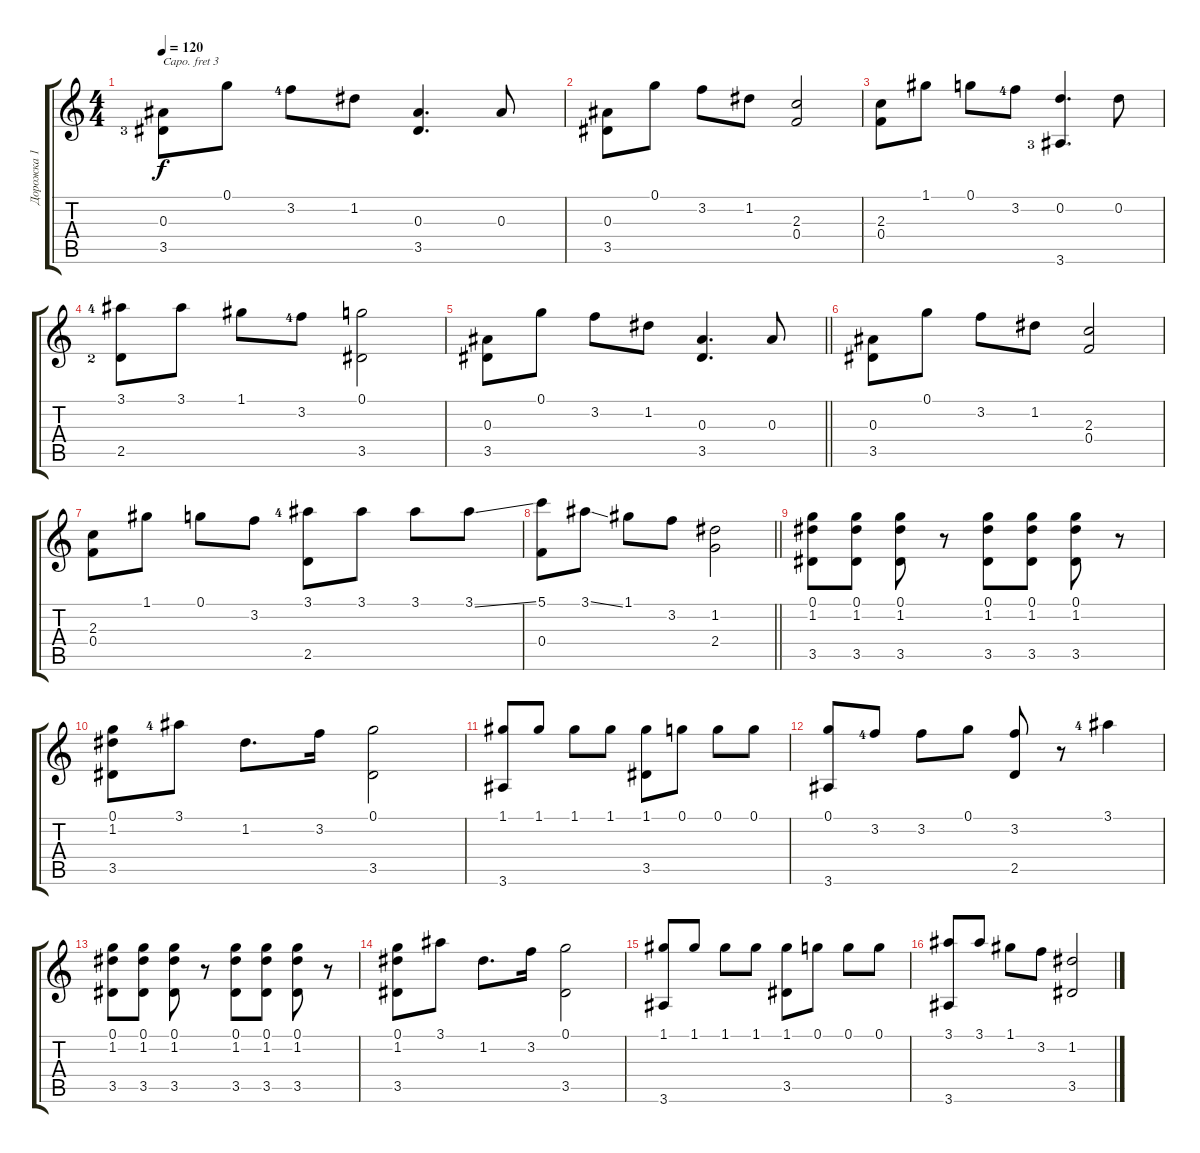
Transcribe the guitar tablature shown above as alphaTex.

\track ("Дорожка 1" "Дорожка 1") {solo instrument acousticguitarsteel}
\staff {score tabs}
\capo 3
\tuning (E4 B3 G3 D3 A2 E2) {hide}
\ts (4 4)
\tempo 120
\clef g2
\ks c
(0.3 3.5{lf 4}).8{dy f} 0.1.8 3.2{lf 5}.8 1.2.8 (0.3 3.5).4{d} 0.3.8 |
(0.3 3.5).8 0.1.8 3.2.8 1.2.8 (2.3 0.4).2 |
(2.3 0.4).8 1.1.8 0.1.8 3.2{lf 5}.8 (0.2 3.6{lf 4}).4{d} 0.2.8 |
(3.1{lf 5} 2.5{lf 3}).8 3.1.8 1.1.8 3.2{lf 5}.8 (0.1 3.5).2 |
\barLineRight lightlight
(0.3 3.5).8 0.1.8 3.2.8 1.2.8 (0.3 3.5).4{d} 0.3.8 |
(0.3 3.5).8 0.1.8 3.2.8 1.2.8 (2.3 0.4).2 |
(2.3 0.4).8 1.1.8 0.1.8 3.2.8 (3.1{lf 5} 2.5).8 3.1.8 3.1.8 3.1{ss}.8 |
\barLineRight lightlight
(5.1 0.4).8 3.1{ss}.8 1.1.8 3.2.8 (1.2 2.4).2 |
(0.1 1.2 3.5).8 (0.1 1.2 3.5).8 (0.1 1.2 3.5).8 r.8 (0.1 1.2 3.5).8 (0.1 1.2 3.5).8 (0.1 1.2 3.5).8 r.8 |
(0.1 1.2 3.5).8 3.1{lf 5}.8 1.2.8{d} 3.2.16 (0.1 3.5).2 |
(1.1 3.6).8 1.1.8 1.1.8 1.1.8 (1.1 3.5).8 0.1.8 0.1.8 0.1.8 |
(0.1 3.6).8 3.2{lf 5}.8 3.2.8 0.1.8 (3.2 2.5).8 r.8 3.1{lf 5}.4 |
(0.1 1.2 3.5).8 (0.1 1.2 3.5).8 (0.1 1.2 3.5).8 r.8 (0.1 1.2 3.5).8 (0.1 1.2 3.5).8 (0.1 1.2 3.5).8 r.8 |
(0.1 1.2 3.5).8 3.1.8 1.2.8{d} 3.2.16 (0.1 3.5).2 |
(1.1 3.6).8 1.1.8 1.1.8 1.1.8 (1.1 3.5).8 0.1.8 0.1.8 0.1.8 |
(3.1 3.6).8 3.1.8 1.1.8 3.2.8 (1.2 3.5).2
